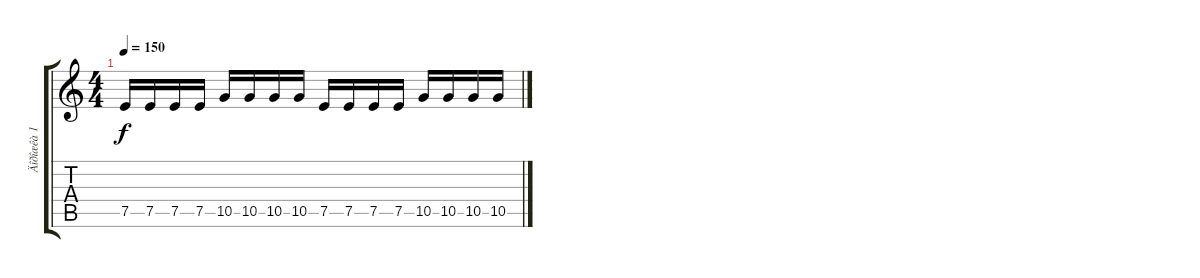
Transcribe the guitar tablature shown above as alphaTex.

\track ("Äîðîæêà 1" "Äîðîæêà 1") {instrument distortionguitar}
\staff {score tabs}
\tuning (E4 B3 G3 D3 A2 D2) {hide}
\ts (4 4)
\tempo 150
\clef g2
\ks c
7.5.16{dy f} 7.5.16 7.5.16 7.5.16 10.5.16 10.5.16 10.5.16 10.5.16 7.5.16 7.5.16 7.5.16 7.5.16 10.5.16 10.5.16 10.5.16 10.5.16
